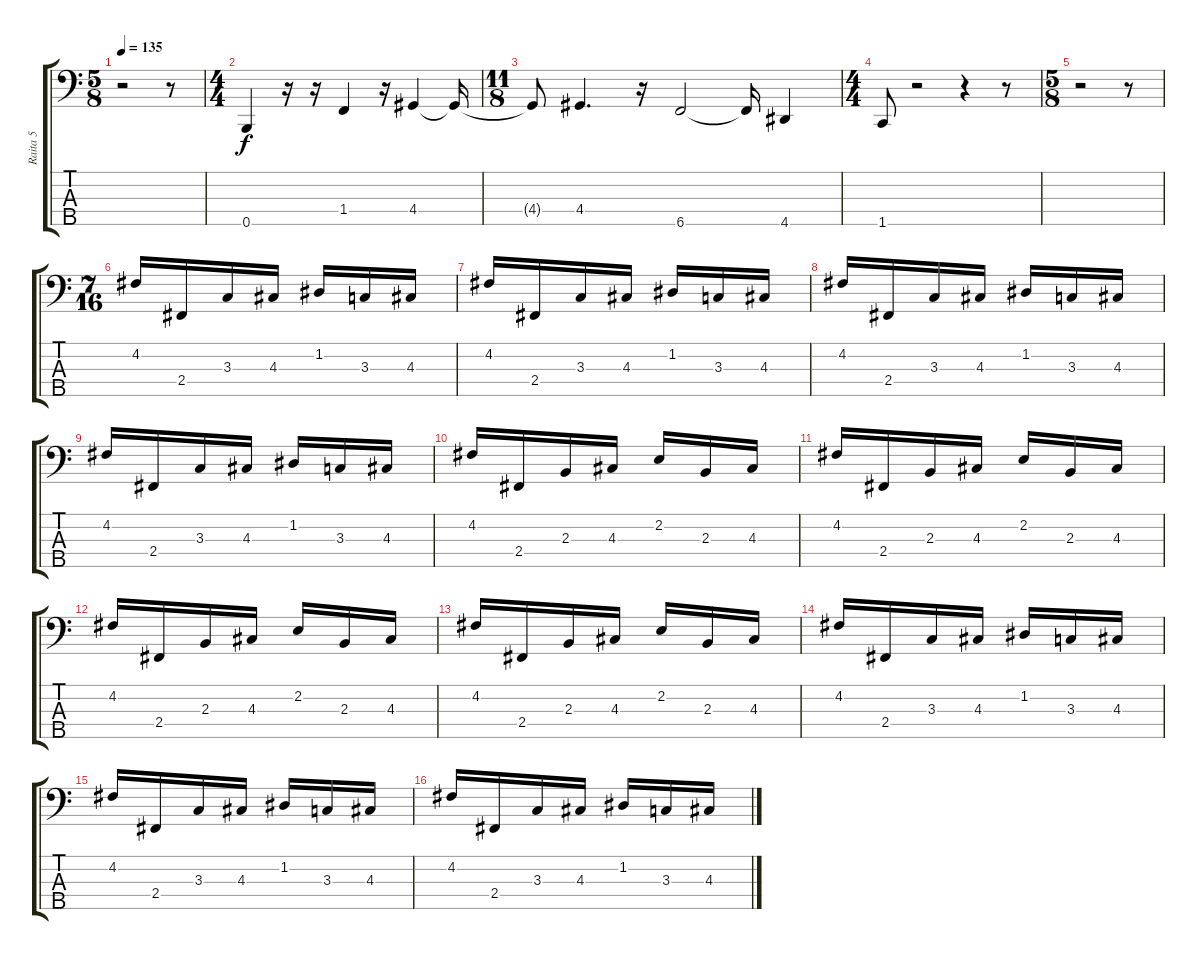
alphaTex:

\track ("Raita 5" "Raita 5") {instrument electricbassfinger}
\staff {score tabs}
\tuning (G2 D2 A1 E1 B0) {hide}
\ts (5 8)
\tempo 135
\clef f4
\ks c
r.2{dy f} r.8 |
\ts (4 4)
0.5.4 r.16 r.16 1.4.4 r.16 4.4.4 4.4{t}.16 |
\ts (11 8)
4.4{t}.8 4.4.4{d} r.16 6.5.2 6.5{t}.16 4.5.4 |
\ts (4 4)
1.5.8 r.2 r.4 r.8 |
\ts (5 8)
r.2 r.8 |
\ts (7 16)
4.2.16{volume 7} 2.4.16 3.3.16 4.3.16 1.2.16 3.3.16 4.3.16 |
4.2.16 2.4.16 3.3.16 4.3.16 1.2.16 3.3.16 4.3.16 |
4.2.16 2.4.16 3.3.16 4.3.16 1.2.16 3.3.16 4.3.16 |
4.2.16 2.4.16 3.3.16 4.3.16 1.2.16 3.3.16 4.3.16 |
4.2.16 2.4.16 2.3.16 4.3.16 2.2.16 2.3.16 4.3.16 |
4.2.16 2.4.16 2.3.16 4.3.16 2.2.16 2.3.16 4.3.16 |
4.2.16 2.4.16 2.3.16 4.3.16 2.2.16 2.3.16 4.3.16 |
4.2.16 2.4.16 2.3.16 4.3.16 2.2.16 2.3.16 4.3.16 |
4.2.16{volume 7} 2.4.16 3.3.16 4.3.16 1.2.16 3.3.16 4.3.16 |
4.2.16 2.4.16 3.3.16 4.3.16 1.2.16 3.3.16 4.3.16 |
4.2.16 2.4.16 3.3.16 4.3.16 1.2.16 3.3.16 4.3.16
